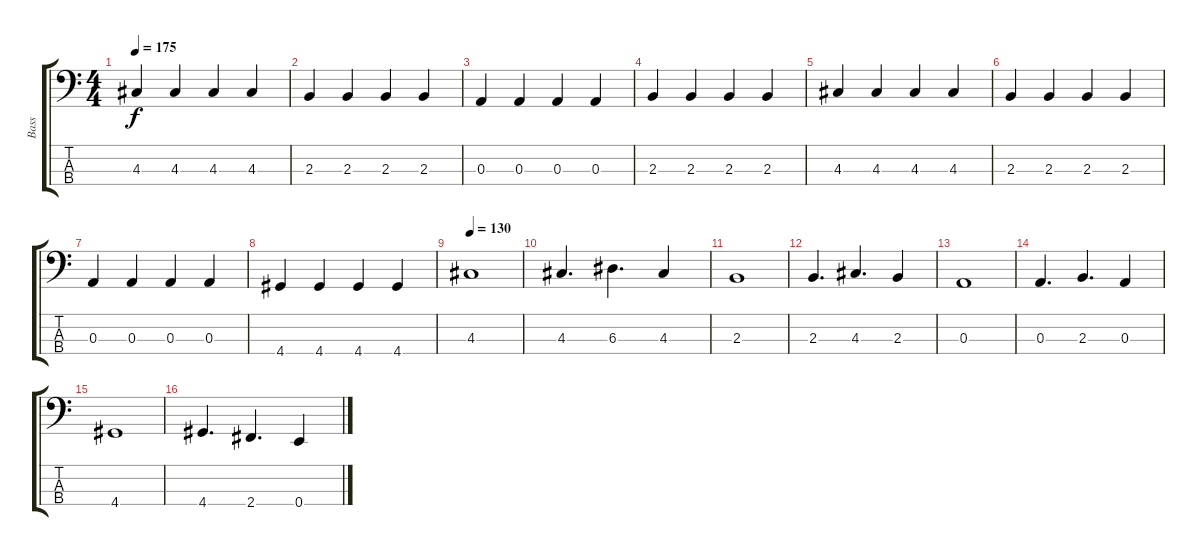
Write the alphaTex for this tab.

\track ("Bass" "Bass") {instrument electricbassfinger}
\staff {score tabs}
\tuning (G2 D2 A1 E1) {hide}
\ts (4 4)
\tempo 175
\clef f4
\ks c
4.3.4{dy f} 4.3.4 4.3.4 4.3.4 |
2.3.4 2.3.4 2.3.4 2.3.4 |
0.3.4 0.3.4 0.3.4 0.3.4 |
2.3.4 2.3.4 2.3.4 2.3.4 |
4.3.4 4.3.4 4.3.4 4.3.4 |
2.3.4 2.3.4 2.3.4 2.3.4 |
0.3.4 0.3.4 0.3.4 0.3.4 |
4.4.4 4.4.4 4.4.4 4.4.4 |
\tempo 130
4.3.1 |
4.3.4{d} 6.3.4{d} 4.3.4 |
2.3.1 |
2.3.4{d} 4.3.4{d} 2.3.4 |
0.3.1 |
0.3.4{d} 2.3.4{d} 0.3.4 |
4.4.1 |
4.4.4{d} 2.4.4{d} 0.4.4
